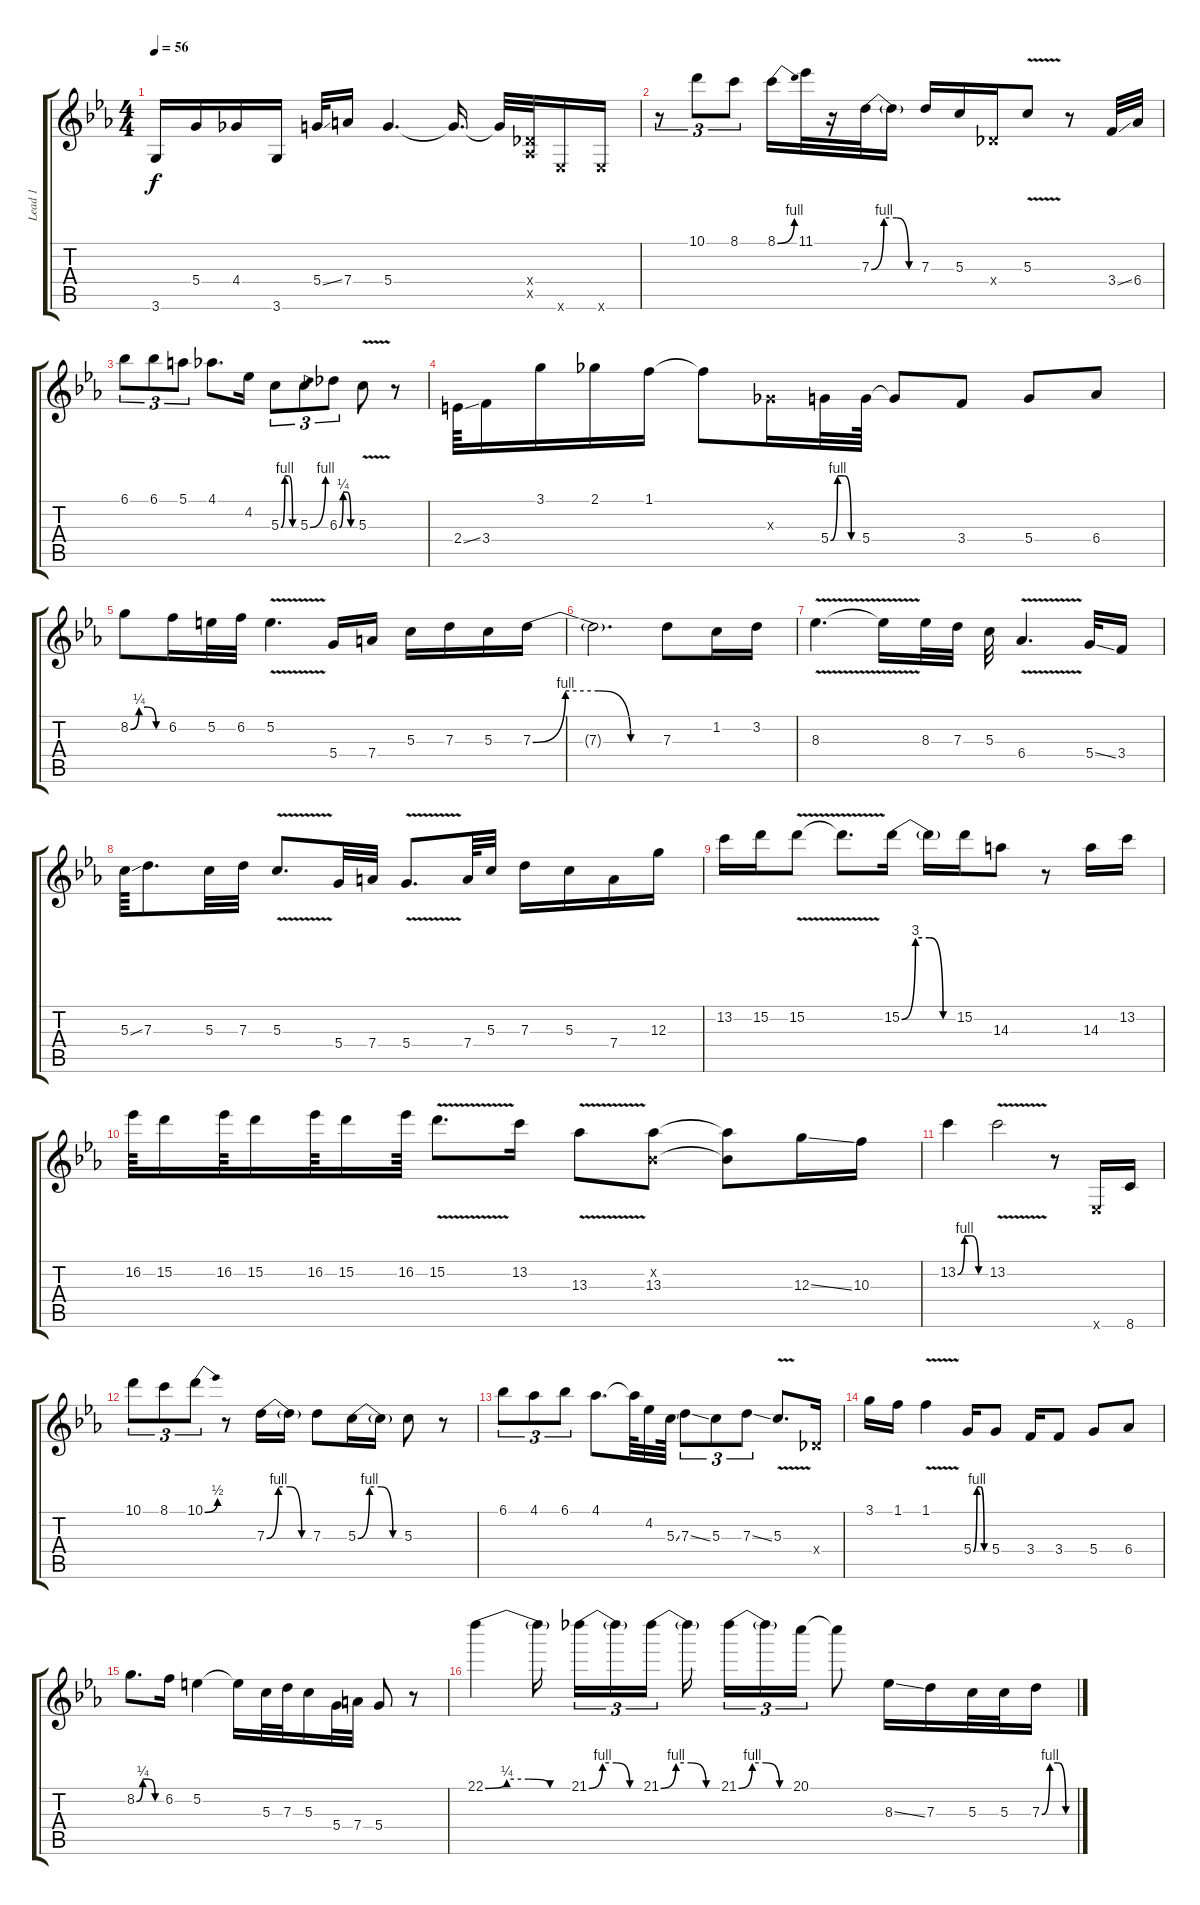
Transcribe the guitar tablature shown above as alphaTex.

\track ("Lead 1" "Lead 1") {instrument overdrivenguitar}
\staff {score tabs}
\tuning (E4 B3 G3 D3 A2 E2) {hide}
\ts (4 4)
\tempo 56
\clef g2
\ks eb
3.6.16{dy f} 5.4.16 4.4.16 3.6.16 5.4{ss}.32 7.4.16 5.4.4{d} 5.4{t}.16{d} 5.4{t}.32 (-1.4{x} -1.5{x}).32 -1.6{x}.16 -1.6{x}.16 |
r.8{tu (3 2)} 10.1.8{tu (3 2)} 8.1.8{tu (3 2)} 8.1{be (bend 0 0 60 4)}.16 11.1.32 r.16 7.3{be (custom 0 0 15 4 30 4 45 0 60 0)}.32 7.3{t}.16 7.3.16 5.3.16 -1.4{x}.16 5.3{v}.8 r.8 3.4{ss}.32 6.4.32 |
6.1.8{tu (3 2)} 6.1.8{tu (3 2)} 5.1.8{tu (3 2)} 4.1.8{d} 4.2.16 5.3{be (custom 0 0 15 4 30 4 45 0 60 0)}.8{tu (3 2)} 5.3{be (bend 0 0 60 4)}.8{tu (3 2)} 6.3{be (custom 0 0 15 1 30 1 45 0 60 0)}.8{tu (3 2)} 5.3{v}.8 r.8 |
2.4{ss}.64 3.4.16 3.1.16 2.1.16 1.1.16 1.1{t}.8 -1.3{x}.16 5.4{be (custom 0 0 15 4 30 4 45 0 60 0)}.32 5.4.64 5.4{t}.8 3.4.8 5.4.8 6.4.8 |
8.2{be (custom 0 0 15 1 30 1 45 0 60 0)}.8 6.2.16 5.2.32 6.2.32 5.2{v}.4{d} 5.4.16 7.4.16 5.3.16 7.3.16 5.3.16 7.3{be (custom 0 0 15 4 30 4 45 0 60 0)}.16 |
7.3{t}.2{d} 7.3.8 1.2.16 3.2.16 |
8.3{v}.4{d} 8.3{t}.16 8.3.32 7.3.32 5.3.32 6.4{v}.4{d} 5.4{ss}.32 3.4.16 |
5.3{ss}.64 7.3.8{d} 5.3.32 7.3.32 5.3{v}.8{d} 5.4.32 7.4.32 5.4{v}.8{d} 7.4.64 5.3.32 7.3.16 5.3.16 7.4.16 12.3.16 |
13.2.16 15.2.16 15.2{v}.8 15.2{t}.8{d} 15.2{be (custom 0 0 15 12 30 12 45 0 60 0)}.16 15.2{t}.16 15.2.16 14.3.8 r.8 14.3.16 13.2.16 |
16.2.64 15.2.16 16.2.64 15.2.16 16.2.64 15.2.16 16.2.64 15.2{v}.8{d} 13.2.16 13.3{v}.8 (-1.2{x} 13.3).8 (-1.2{t} 13.3{t}).8 12.3{ss}.16 10.3.16 |
13.2{be (custom 0 0 15 4 30 4 45 0 60 0)}.4 13.2{v}.2 r.8 -1.6{x}.16 8.6.16 |
10.1.8{tu (3 2)} 8.1.8{tu (3 2)} 10.1{be (bend 0 0 60 2)}.8{tu (3 2)} r.8 7.3{be (custom 0 0 15 4 30 4 45 0 60 0)}.16 7.3{t}.16 7.3.8 5.3{be (custom 0 0 15 4 30 4 45 0 60 0)}.16 5.3{t}.16 5.3.8 r.8 |
6.1.8{tu (3 2)} 4.1.8{tu (3 2)} 6.1.8{tu (3 2)} 4.1.8{d} 4.1{t}.64 4.2.32 5.3{ss}.64 7.3{ss}.8{tu (3 2)} 5.3.8{tu (3 2)} 7.3{ss}.8{tu (3 2)} 5.3{v}.8{d} -1.4{x}.16 |
3.1.16 1.1.16 1.1{v}.4 5.4{be (custom 0 0 15 4 30 4 45 0 60 0)}.16 5.4.8 3.4.16 3.4.8 5.4.8 6.4.8 |
8.2{be (custom 0 0 15 1 30 1 45 0 60 0)}.8{d} 6.2.16 5.2.4 5.2{t}.16 5.3.32 7.3.32 5.3.16 5.4.32 7.4.32 5.4.8 r.8 |
22.1{be (custom 0 0 15 1 30 1 45 0 60 0)}.4 22.1{t}.16{beam splitsecondary} 21.1{be (custom 0 0 15 4 30 4 45 0 60 0)}.16{tu (3 2)} 21.1{t}.16{tu (3 2)} 21.1{be (custom 0 0 15 4 30 4 45 0 60 0)}.16{tu (3 2) beam splitsecondary} 21.1{t}.16 21.1{be (custom 0 0 15 4 30 4 45 0 60 0)}.16{tu (3 2)} 21.1{t}.16{tu (3 2)} 20.1.16{tu (3 2)} 20.1{t}.8 8.3{ss}.16 7.3.16 5.3.32 5.3.32 7.3{be (custom 0 0 15 4 30 4 45 0 60 0)}.16
